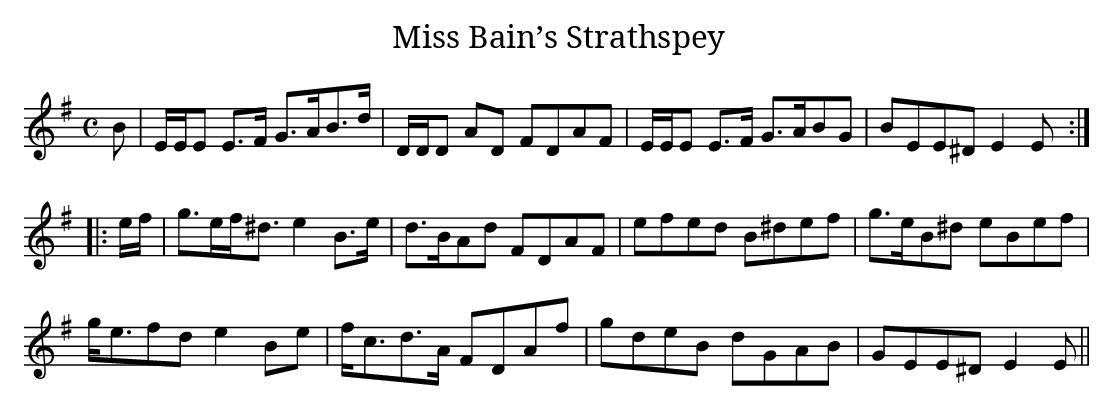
X:1
T: Miss Bain’s Strathspey
M:C
L:1/8
K:Emin
B|E/E/E E>F G>AB>d|D/D/D AD FDAF|E/E/E E>F G>ABG|BEE^D E2E:|
|:e/f/|g>ef<^d e2 B>e|d>BAd FDAF|efed B^def|g>eB^d eBef|
g<efd e2 Be|f<cd>A FDAf|gdeB dGAB|GEE^D E2E||
